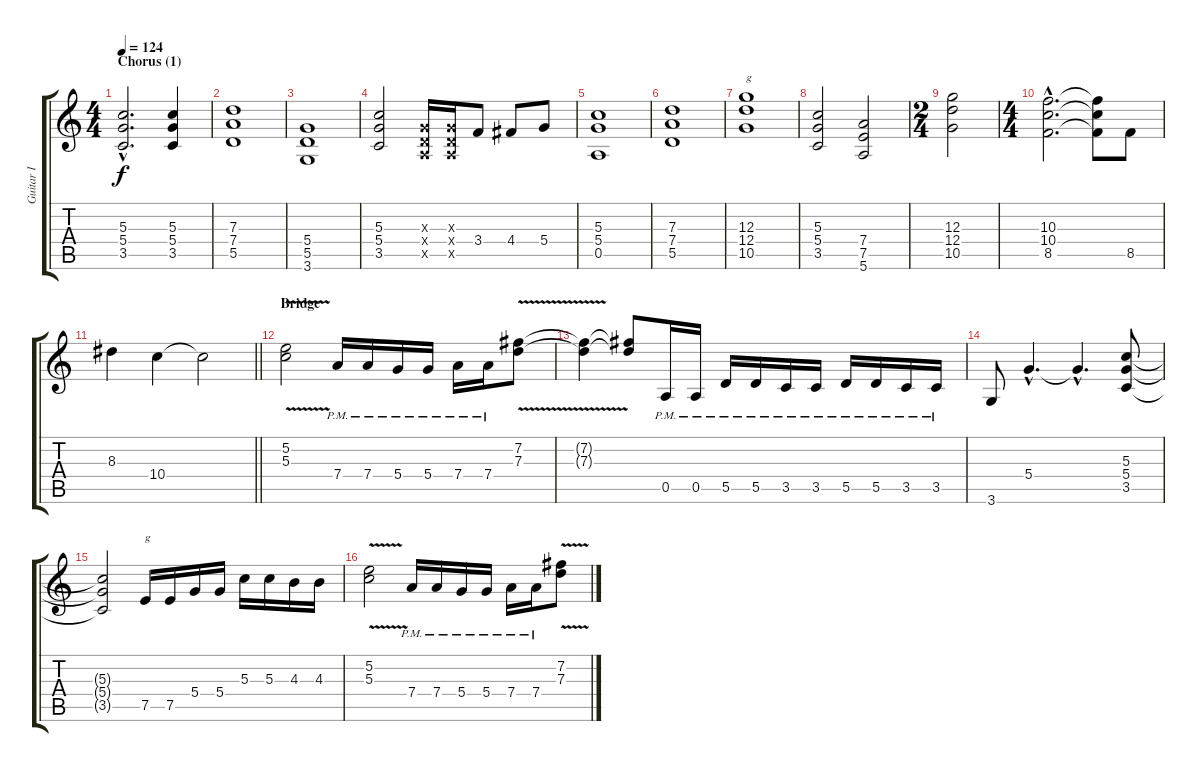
\track ("Guitar I" "Guitar I") {instrument distortionguitar}
\staff {score tabs}
\tuning (E4 B3 G3 D3 A2 E2) {hide}
\ts (4 4)
\section ("" "Chorus (1)")
\tempo 124
\clef g2
\ks aminor
(5.3{hac} 5.4{hac} 3.5{hac}).2{d dy f} (5.3 5.4 3.5).4 |
(7.3 7.4 5.5).1 |
(5.4 5.5 3.6).1 |
(5.3 5.4 3.5).2 (0.3{x} 0.4{x} 0.5{x}).16 (0.3{x} 0.4{x} 0.5{x}).16 3.4.8 4.4.8 5.4.8 |
(5.3 5.4 0.5).1 |
(7.3 7.4 5.5).1 |
(12.3 12.4 10.5).1{txt "g"} |
(5.3 5.4 3.5).2 (7.4 7.5 5.6).2 |
\ts (2 4)
(12.3 12.4 10.5).2 |
\ts (4 4)
(10.3{hac} 10.4{hac} 8.5{hac}).2{d} (10.3{t} 10.4{t} 8.5{t}).8 8.5.8 |
\barLineRight lightlight
8.3.4 10.4.4 10.4{t}.2 |
\section ("" "Bridge")
(5.2{v} 5.3{v}).2 7.4{pm}.16 7.4{pm}.16 5.4{pm}.16 5.4{pm}.16 7.4{pm}.16 7.4{pm}.16 (7.2{v} 7.3{v}).8 |
(7.2{t} 7.3{t}).4 (7.2{t} 7.3{t}).8 0.5{pm}.16 0.5{pm}.16 5.5{pm}.16 5.5{pm}.16 3.5{pm}.16 3.5{pm}.16 5.5{pm}.16 5.5{pm}.16 3.5{pm}.16 3.5{pm}.16 |
3.6.8 5.4{hac}.4{d} 5.4{hac t}.4{d} (5.3 5.4 3.5).8 |
(5.3{t} 5.4{t} 3.5{t}).2 7.5.16{txt "g"} 7.5.16 5.4.16 5.4.16 5.3.16 5.3.16 4.3.16 4.3.16 |
(5.2{v} 5.3{v}).2 7.4{pm}.16 7.4{pm}.16 5.4{pm}.16 5.4{pm}.16 7.4{pm}.16 7.4{pm}.16 (7.2{v} 7.3{v}).8
